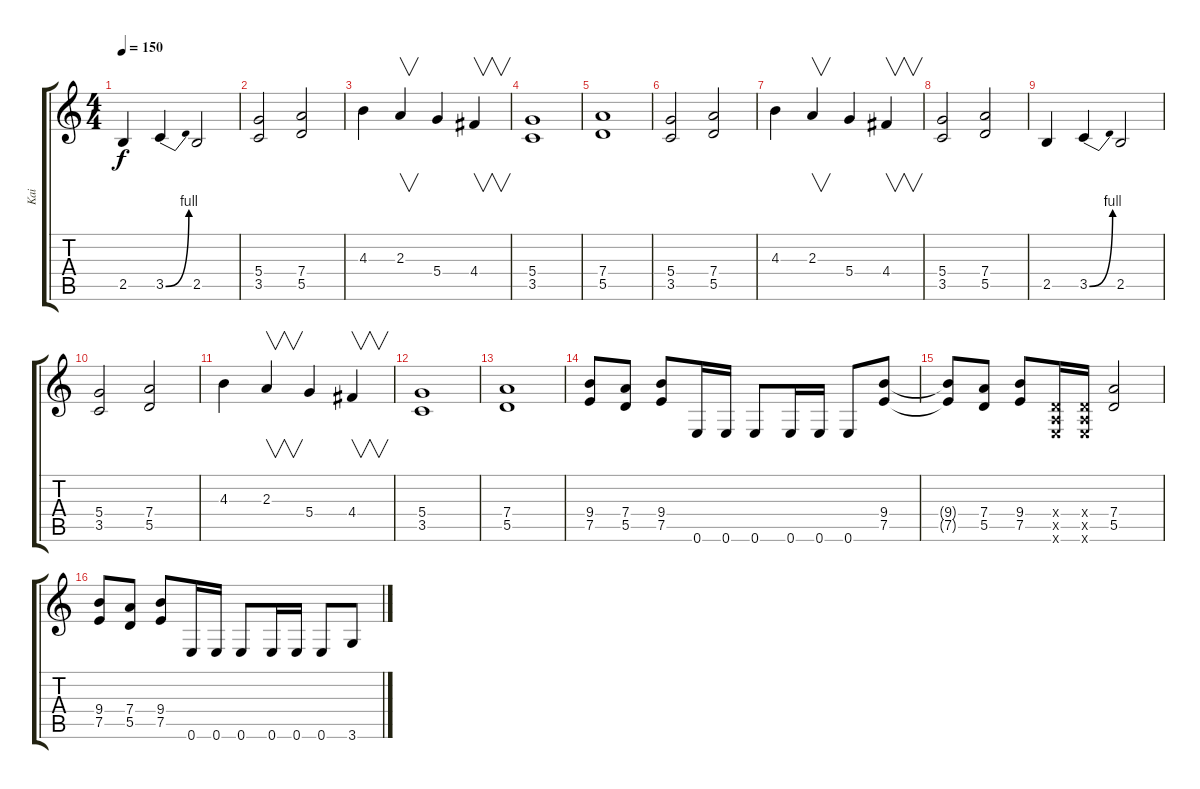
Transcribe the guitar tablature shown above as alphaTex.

\track ("Kai" "Kai") {instrument overdrivenguitar}
\staff {score tabs}
\tuning (E4 B3 G3 D3 A2 E2) {hide}
\ts (4 4)
\tempo 150
\clef g2
\ks c
2.5.4{dy f} 3.5{be (bend 0 0 60 4)}.4 2.5.2 |
(5.4 3.5).2 (7.4 5.5).2 |
4.3.4 2.3.4{v} 5.4.4 4.4.4{v} |
(5.4 3.5).1 |
(7.4 5.5).1 |
(5.4 3.5).2 (7.4 5.5).2 |
4.3.4 2.3.4{v} 5.4.4 4.4.4{v} |
(5.4 3.5).2 (7.4 5.5).2 |
2.5.4 3.5{be (bend 0 0 60 4)}.4 2.5.2 |
(5.4 3.5).2 (7.4 5.5).2 |
4.3.4 2.3.4{v} 5.4.4 4.4.4{v} |
(5.4 3.5).1 |
(7.4 5.5).1 |
(9.4 7.5).8 (7.4 5.5).8 (9.4 7.5).8 0.6.16 0.6.16 0.6.8 0.6.16 0.6.16 0.6.8 (9.4 7.5).8 |
(9.4{t} 7.5{t}).8 (7.4 5.5).8 (9.4 7.5).8 (0.4{x} 0.5{x} 0.6{x}).16 (0.4{x} 0.5{x} 0.6{x}).16 (7.4 5.5).2 |
(9.4 7.5).8 (7.4 5.5).8 (9.4 7.5).8 0.6.16 0.6.16 0.6.8 0.6.16 0.6.16 0.6.8 3.6.8
